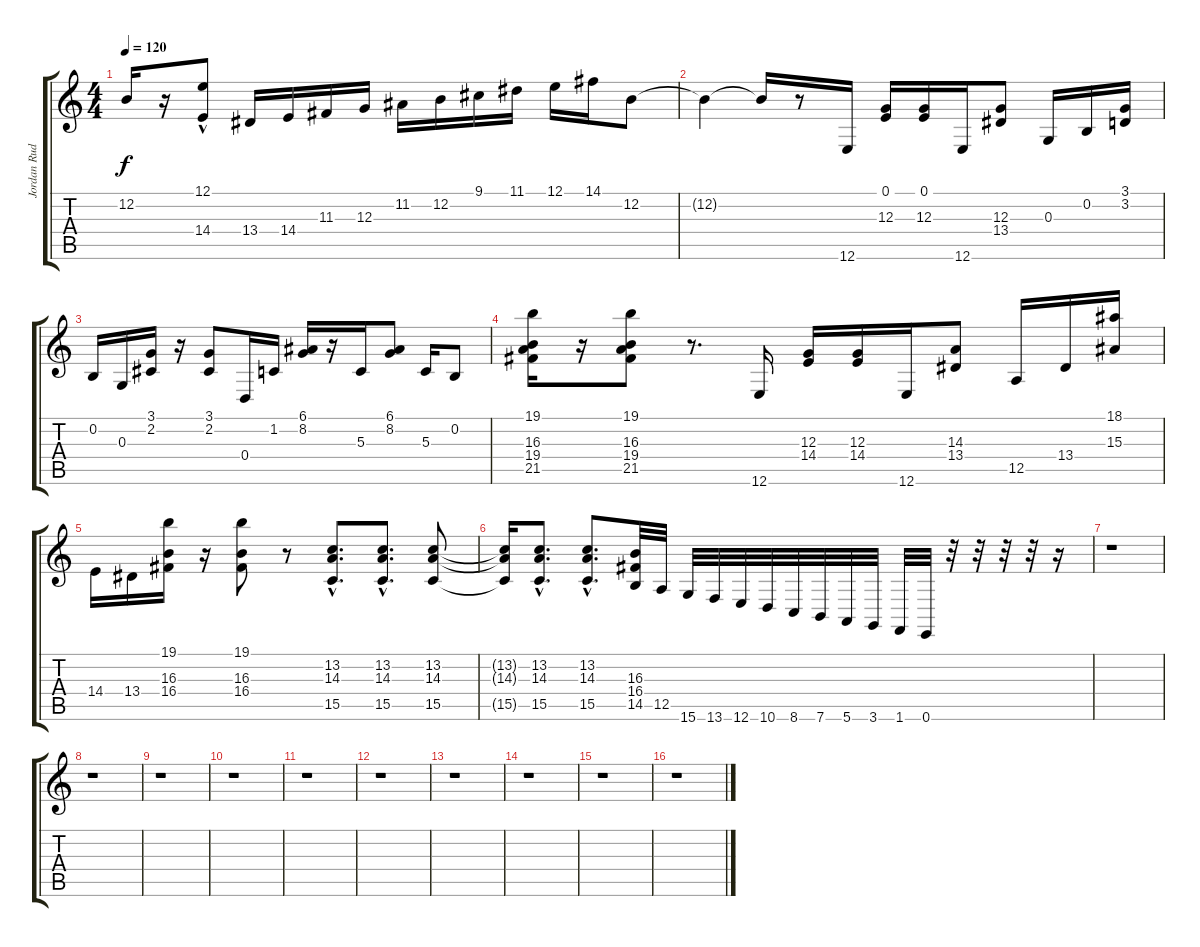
\track ("Jordan Rudess - Piano" "Jordan Rud") {instrument brightacousticpiano}
\staff {score tabs}
\tuning (E4 B3 G3 D3 A2 E2) {hide}
\ts (4 4)
\tempo 120
\clef g2
\ks c
12.2.16{dy f} r.16 (12.1{hac} 14.4).8 13.4.16 14.4.16 11.3.16 12.3.16 11.2.16 12.2.16 9.1.16 11.1.16 12.1.16 14.1.16 12.2.8 |
12.2{t}.4 12.2{t}.16 r.8 12.6.16 (0.1 12.3).16 (0.1 12.3).16 12.6.16 (12.3 13.4).8 0.3.16 0.2.16 (3.1 3.2).16 |
0.2.16 0.3.16 (3.1 2.2).16 r.16 (3.1 2.2).8 0.4.16 1.2.16 (6.1 8.2).16 r.16 5.3.16 (6.1 8.2).8 5.3.16 0.2.8 |
(19.1 16.3 19.4 21.5).16 r.16 (19.1 16.3 19.4 21.5).8 r.8{d} 12.6.16 (12.3 14.4).16 (12.3 14.4).16 12.6.16 (14.3 13.4).8 12.5.16 13.4.16 (18.1 15.3).16 |
14.4.16 13.4.16 (19.1 16.3 16.4).16 r.16 (19.1 16.3 16.4).8 r.8 (13.2{hac} 14.3{hac} 15.5{hac}).8{d} (13.2{hac} 14.3{hac} 15.5{hac}).8{d} (13.2 14.3 15.5).8 |
(13.2{t} 14.3{t} 15.5{t}).16 (13.2{hac} 14.3{hac} 15.5{hac}).8{d} (13.2{hac} 14.3{hac} 15.5{hac}).8{d} (16.3 16.4 14.5).32 12.5.32 15.6.32 13.6.32 12.6.32 10.6.32 8.6.32 7.6.32 5.6.32 3.6.32 1.6.32 0.6.32 r.32 r.32 r.32 r.32 r.16 |
r.1 |
r.1 |
r.1 |
r.1 |
r.1 |
r.1 |
r.1 |
r.1 |
r.1 |
r.1
